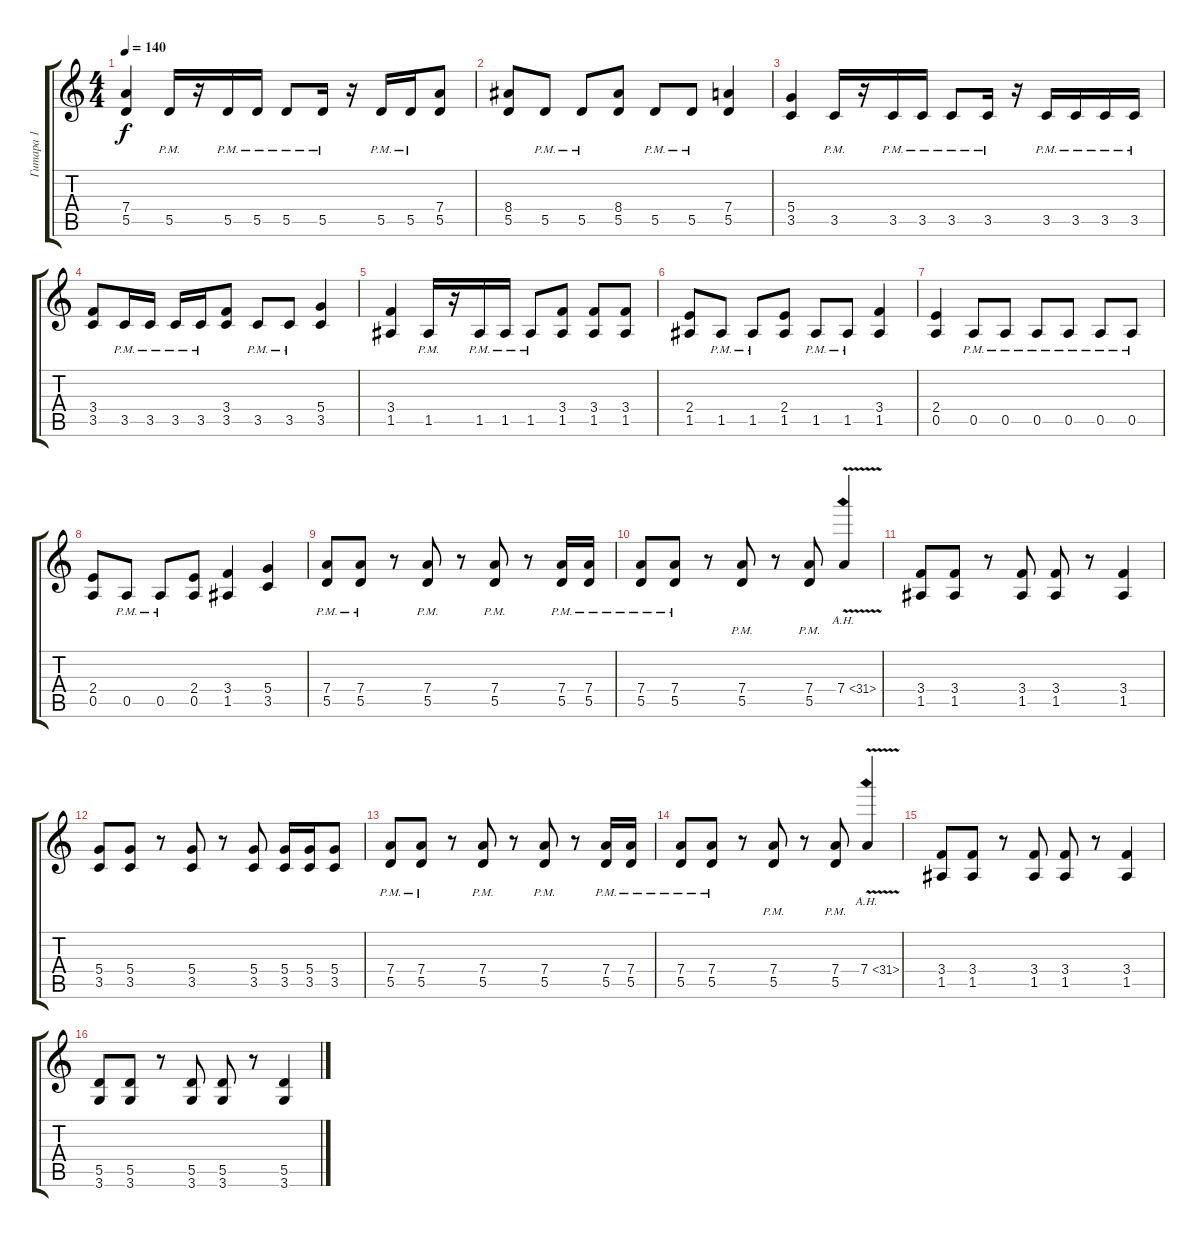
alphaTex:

\track ("Гитара 1" "Гитара 1") {instrument overdrivenguitar}
\staff {score tabs}
\tuning (E4 B3 G3 D3 A2 E2) {hide}
\ts (4 4)
\tempo 140
\clef g2
\ks c
(7.4 5.5).4{dy f} 5.5{pm}.16 r.16 5.5{pm}.16 5.5{pm}.16 5.5{pm}.8 5.5{pm}.16 r.16 5.5{pm}.16 5.5{pm}.16 (7.4 5.5).8 |
(8.4 5.5).8 5.5{pm}.8 5.5{pm}.8 (8.4 5.5).8 5.5{pm}.8 5.5{pm}.8 (7.4 5.5).4 |
(5.4 3.5).4 3.5{pm}.16 r.16 3.5{pm}.16 3.5{pm}.16 3.5{pm}.8 3.5{pm}.16 r.16 3.5{pm}.16 3.5{pm}.16 3.5{pm}.16 3.5{pm}.16 |
(3.4 3.5).8 3.5{pm}.16 3.5{pm}.16 3.5{pm}.16 3.5{pm}.16 (3.4 3.5).8 3.5{pm}.8 3.5{pm}.8 (5.4 3.5).4 |
(3.4 1.5).4 1.5{pm}.16 r.16 1.5{pm}.16 1.5{pm}.16 1.5{pm}.8 (3.4 1.5).8 (3.4 1.5).8 (3.4 1.5).8 |
(2.4 1.5).8 1.5{pm}.8 1.5{pm}.8 (2.4 1.5).8 1.5{pm}.8 1.5{pm}.8 (3.4 1.5).4 |
(2.4 0.5).4 0.5{pm}.8 0.5{pm}.8 0.5{pm}.8 0.5{pm}.8 0.5{pm}.8 0.5{pm}.8 |
(2.4 0.5).8 0.5{pm}.8 0.5{pm}.8 (2.4 0.5).8 (3.4 1.5).4 (5.4 3.5).4 |
(7.4{pm} 5.5{pm}).8 (7.4{pm} 5.5{pm}).8 r.8 (7.4{pm} 5.5{pm}).8 r.8 (7.4{pm} 5.5{pm}).8 r.8 (7.4{pm} 5.5{pm}).16 (7.4{pm} 5.5{pm}).16 |
(7.4{pm} 5.5{pm}).8 (7.4{pm} 5.5{pm}).8 r.8 (7.4{pm} 5.5{pm}).8 r.8 (7.4{pm} 5.5{pm}).8 7.4{ah 24 v}.4 |
(3.4 1.5).8 (3.4 1.5).8 r.8 (3.4 1.5).8 (3.4 1.5).8 r.8 (3.4 1.5).4 |
(5.4 3.5).8 (5.4 3.5).8 r.8 (5.4 3.5).8 r.8 (5.4 3.5).8 (5.4 3.5).16 (5.4 3.5).16 (5.4 3.5).8 |
(7.4{pm} 5.5{pm}).8 (7.4{pm} 5.5{pm}).8 r.8 (7.4{pm} 5.5{pm}).8 r.8 (7.4{pm} 5.5{pm}).8 r.8 (7.4{pm} 5.5{pm}).16 (7.4{pm} 5.5{pm}).16 |
(7.4{pm} 5.5{pm}).8 (7.4{pm} 5.5{pm}).8 r.8 (7.4{pm} 5.5{pm}).8 r.8 (7.4{pm} 5.5{pm}).8 7.4{ah 24 v}.4 |
(3.4 1.5).8 (3.4 1.5).8 r.8 (3.4 1.5).8 (3.4 1.5).8 r.8 (3.4 1.5).4 |
(5.5 3.6).8 (5.5 3.6).8 r.8 (5.5 3.6).8 (5.5 3.6).8 r.8 (5.5 3.6).4
